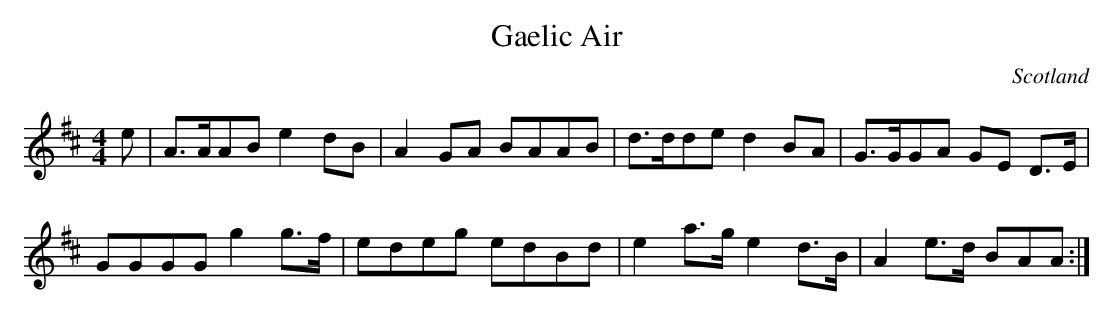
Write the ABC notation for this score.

X:1
T:Gaelic Air
O:Scotland
L:1/8
M:4/4
K:A mixolydian
e|A>AAB e2 dB|A2 GA BAAB|d>dde d2 BA|G>GGA GE D>E|
GGGG g2 g>f|edeg edBd|e2 a>g e2 d>B|A2 e>d BAA:|
